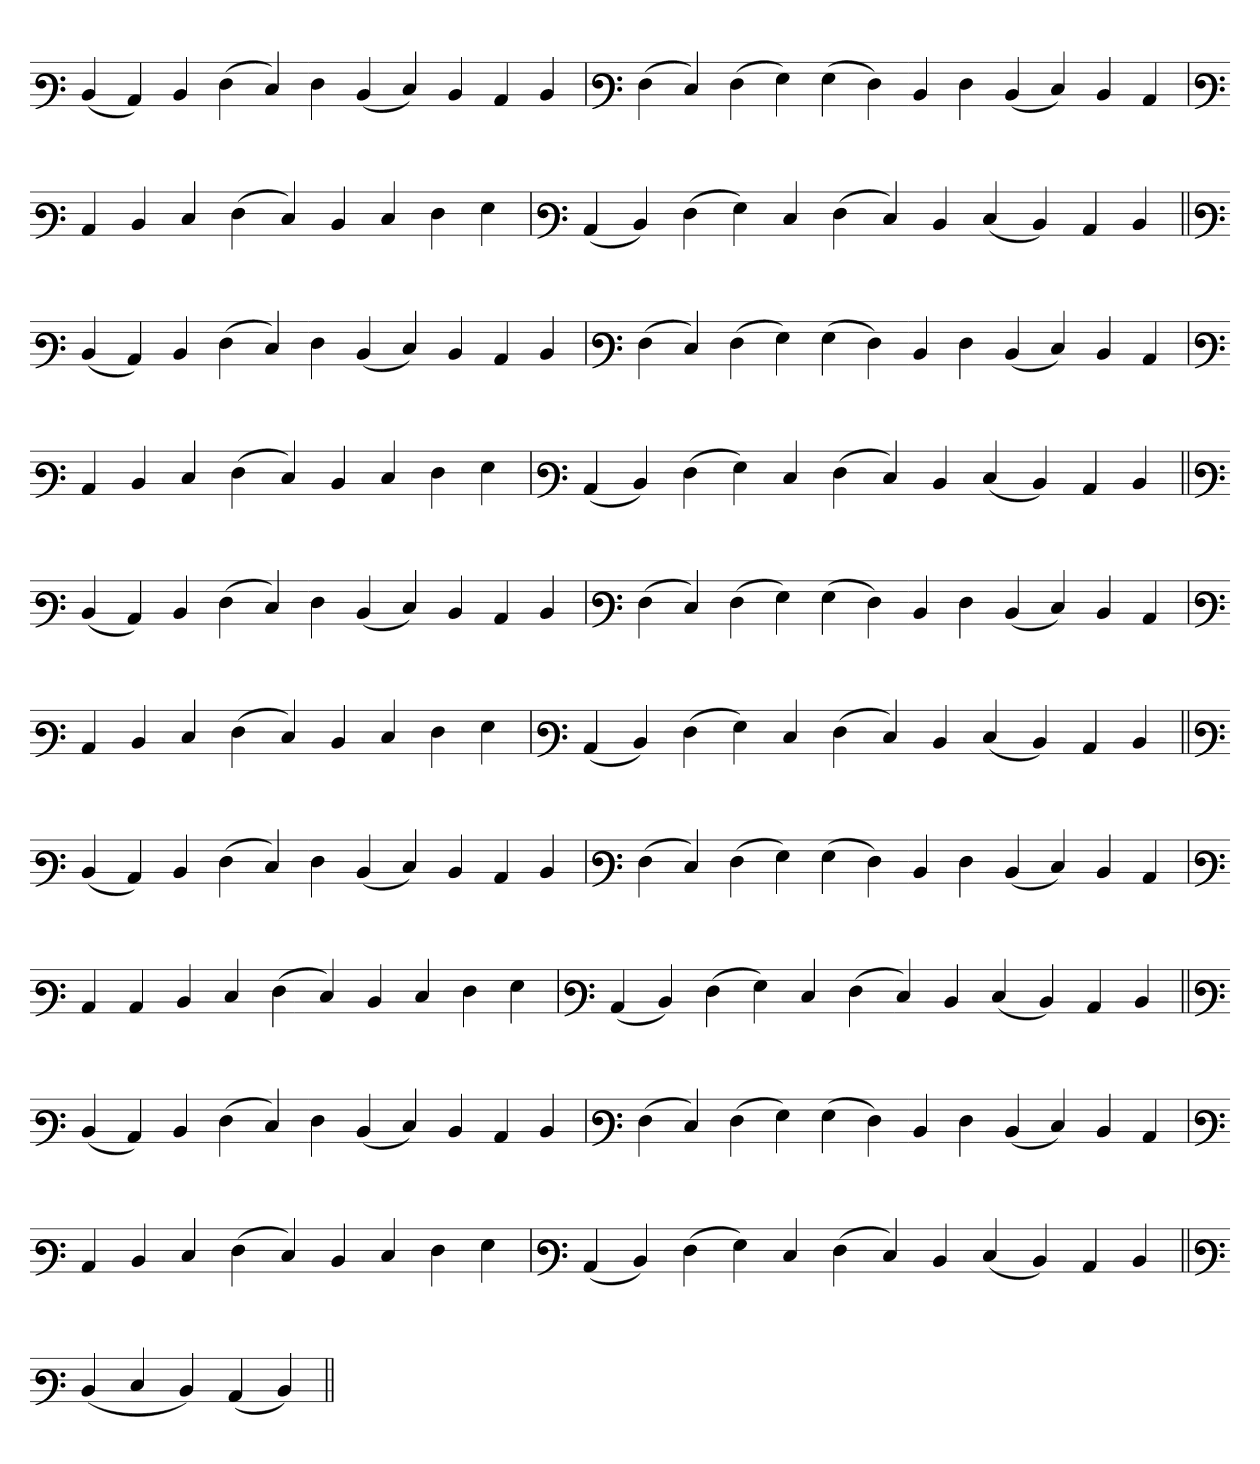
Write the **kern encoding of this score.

**kern
*part1
*staff1
*clefF3
=
(4D
4C)
4D
(4F
4E)
4F
(4D
4E)
4D
4C
4D
=`
*clefF3
(4F
4E)
(4F
4G)
(4G
4F)
4D
4F
(4D
4E)
4D
4C
='
*clefF3
4C
4D
4E
(4F
4E)
4D
4E
4F
4G
=`
*clefF3
(4C
4D)
(4F
4G)
4E
(4F
4E)
4D
(4E
4D)
4C
4D
=||
*clefF3
(4D
4C)
4D
(4F
4E)
4F
(4D
4E)
4D
4C
4D
=`
*clefF3
(4F
4E)
(4F
4G)
(4G
4F)
4D
4F
(4D
4E)
4D
4C
='
*clefF3
4C
4D
4E
(4F
4E)
4D
4E
4F
4G
=`
*clefF3
(4C
4D)
(4F
4G)
4E
(4F
4E)
4D
(4E
4D)
4C
4D
=||
*clefF3
(4D
4C)
4D
(4F
4E)
4F
(4D
4E)
4D
4C
4D
=`
*clefF3
(4F
4E)
(4F
4G)
(4G
4F)
4D
4F
(4D
4E)
4D
4C
='
*clefF3
4C
4D
4E
(4F
4E)
4D
4E
4F
4G
=`
*clefF3
(4C
4D)
(4F
4G)
4E
(4F
4E)
4D
(4E
4D)
4C
4D
=||
*clefF3
(4D
4C)
4D
(4F
4E)
4F
(4D
4E)
4D
4C
4D
=`
*clefF3
(4F
4E)
(4F
4G)
(4G
4F)
4D
4F
(4D
4E)
4D
4C
='
*clefF3
4C
4C
4D
4E
(4F
4E)
4D
4E
4F
4G
=`
*clefF3
(4C
4D)
(4F
4G)
4E
(4F
4E)
4D
(4E
4D)
4C
4D
=||
*clefF3
(4D
4C)
4D
(4F
4E)
4F
(4D
4E)
4D
4C
4D
=`
*clefF3
(4F
4E)
(4F
4G)
(4G
4F)
4D
4F
(4D
4E)
4D
4C
='
*clefF3
4C
4D
4E
(4F
4E)
4D
4E
4F
4G
=`
*clefF3
(4C
4D)
(4F
4G)
4E
(4F
4E)
4D
(4E
4D)
4C
4D
=||
*clefF3
(4D
4E
4D)
(4C
4D)
=||
*-
